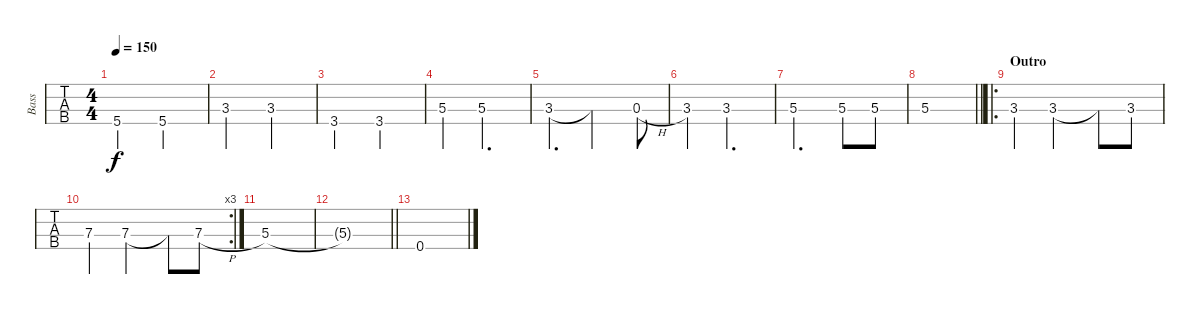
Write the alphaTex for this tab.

\track ("Bass" "Bass") {instrument electricbassfinger}
\staff {tabs}
\tuning (G2 D2 A1 E1) {hide}
\ts (4 4)
\tempo 150
\clef f4
\ks c
5.4.2{dy f} 5.4.2 |
3.3.2 3.3.2 |
3.4.2 3.4.2 |
5.3.4 5.3.2{d} |
3.3.4{d} 3.3{t}.2 0.3{h}.8 |
3.3.4 3.3.2{d} |
5.3.2{d} 5.3.8 5.3.8 |
\barLineRight lightlight
5.3.1 |
\ro
\section ("" "Outro")
3.3.4 3.3.2 3.3{t}.8 3.3.8 |
\rc 3
7.3.4 7.3.2 7.3{t}.8 7.3{h}.8 |
5.3.1 |
\barLineRight lightlight
5.3{t}.1 |
0.4.1
